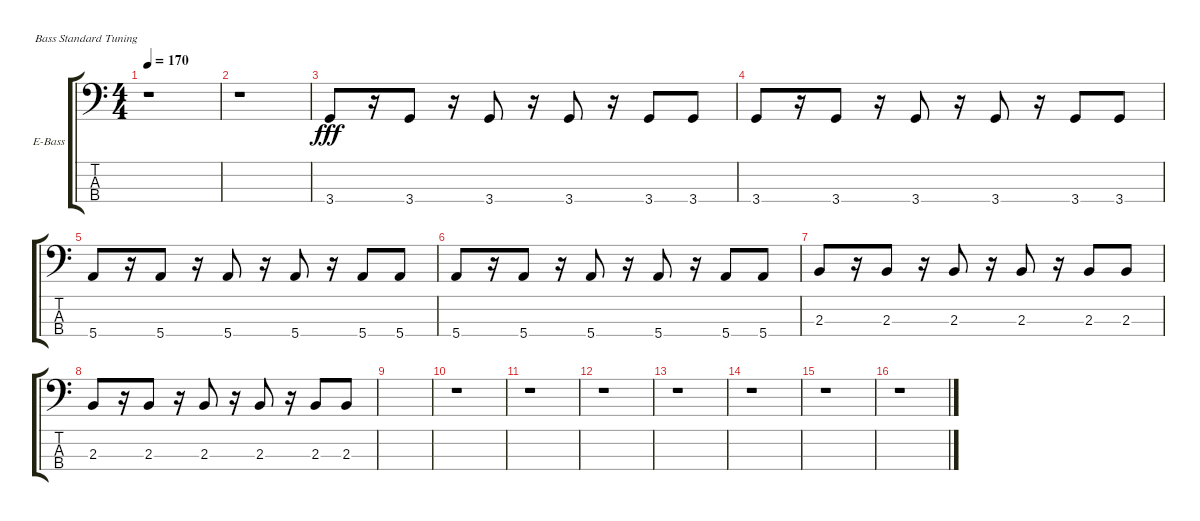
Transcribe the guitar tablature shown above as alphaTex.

\defaultSystemsLayout 4
\bracketExtendMode groupsimilarinstruments
\firstSystemTrackNameOrientation horizontal
\otherSystemsTrackNameOrientation horizontal
\track ("Electric Bass" "E-Bass") {instrument electricbassfinger}
\staff {score tabs}
\tuning (G2 D2 A1 E1)
\ts (4 4)
\tempo 170
\clef f4
\scale
0.333333
\ks c
r.1{dy fff} |
\scale
0.333333 r.1 |
\scale
0.333333 3.4.8 r.16 3.4.8 r.16 3.4.8 r.16 3.4.8 r.16 3.4.8 3.4.8 |
\scale
0.333333 3.4.8 r.16 3.4.8 r.16 3.4.8 r.16 3.4.8 r.16 3.4.8 3.4.8 |
\scale
0.333333 5.4.8 r.16 5.4.8 r.16 5.4.8 r.16 5.4.8 r.16 5.4.8 5.4.8 |
\scale
0.333333 5.4.8 r.16 5.4.8 r.16 5.4.8 r.16 5.4.8 r.16 5.4.8 5.4.8 |
\scale
0.333333 2.3.8 r.16 2.3.8 r.16 2.3.8 r.16 2.3.8 r.16 2.3.8 2.3.8 |
\scale
0.333333 2.3.8 r.16 2.3.8 r.16 2.3.8 r.16 2.3.8 r.16 2.3.8 2.3.8 |
\scale
0.333333 |
\scale
0.333333 r.1 |
\scale
0.333333 r.1 |
\scale
0.333333 r.1 |
\scale
0.333333 r.1 |
\scale
0.333333 r.1 |
\scale
0.333333 r.1 |
\scale
0.333333 r.1
